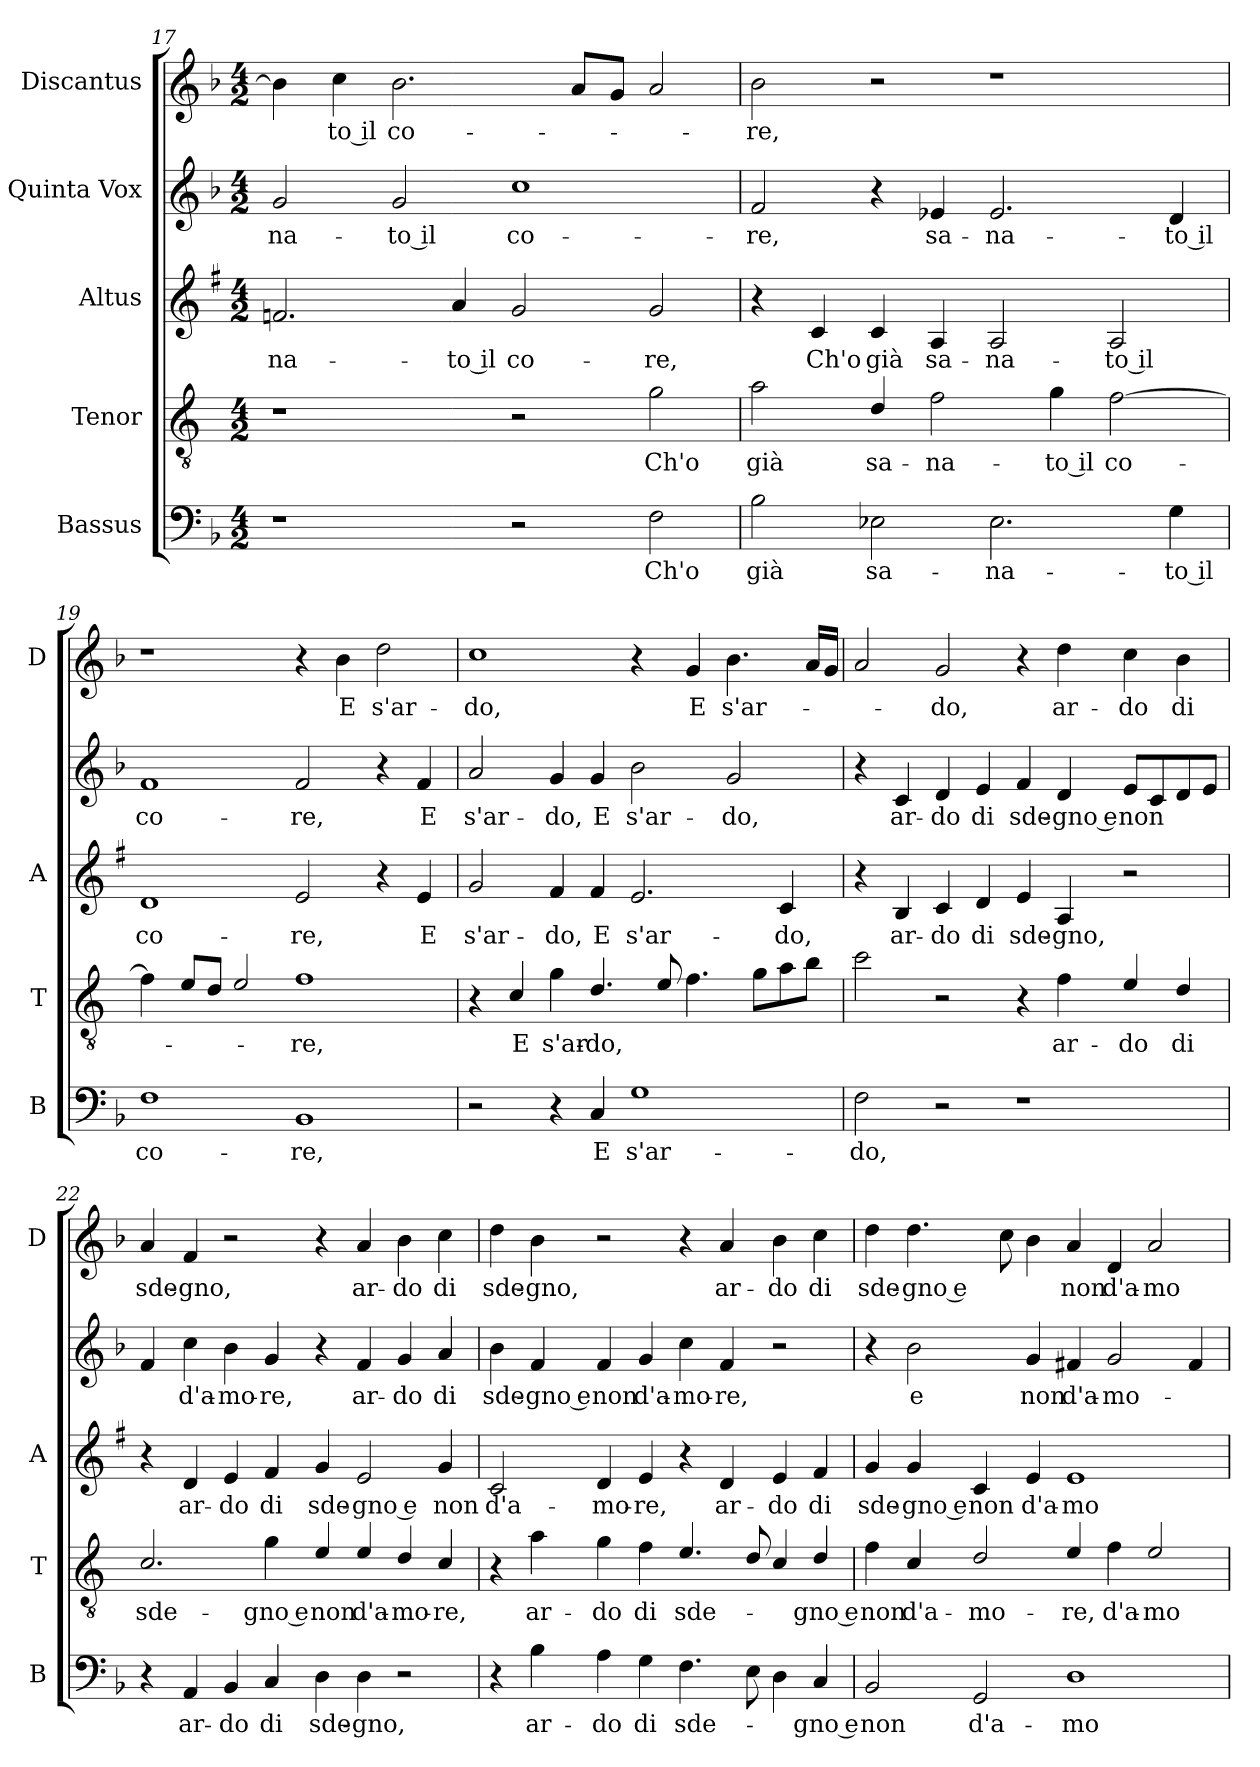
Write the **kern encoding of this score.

**kern	**text	**kern	**text	**kern	**text	**kern	**text	**kern	**text
*part5	*part5	*part4	*part4	*part3	*part3	*part2	*part2	*part1	*part1
*staff5	*staff5	*staff4	*staff4	*staff3	*staff3	*staff2	*staff2	*staff1	*staff1
*I"Bassus	*	*I"Tenor	*	*I"Altus	*	*I"Quinta Vox	*	*I"Discantus	*
*I'B	*	*I'T	*	*I'A	*	*	*	*I'D	*
*clefF4	*	*clefGv2	*	*clefG2	*	*clefG2	*	*clefG2	*
*	*	*ITrd4c7	*	*ITrd1c2	*	*	*	*	*
*k[b-]	*	*k[b-]	*	*k[b-]	*	*k[b-]	*	*k[b-]	*
*F:	*	*F:	*	*F:	*	*F:	*	*F:	*
*M4/2	*	*M4/2	*	*M4/2	*	*M4/2	*	*M4/2	*
=17	=17	=17	=17	=17	=17	=17	=17	=17	=17
!	!	!	!	!	!LO:LY:b	!	!LO:LY:b	!	!
1r	.	1r	.	2.e-X/	-na-	2g/	-na-	4b-\]	.
!	!	!	!	!	!	!	!	!	!LO:LY:b
.	.	.	.	.	.	.	.	4cc\	-to il
!	!	!	!	!	!	!	!LO:LY:b	!	!LO:LY:b
.	.	.	.	.	.	2g/	-to il	2.b-\	co-
!	!	!	!	!	!LO:LY:b	!	!	!	!
.	.	.	.	4g/	-to il	.	.	.	.
!	!	!	!	!	!LO:LY:b	!	!LO:LY:b	!	!
2r	.	2r	.	2f/	co-	1cc	co-	.	.
.	.	.	.	.	.	.	.	8a/L	.
.	.	.	.	.	.	.	.	8g/J	.
!	!LO:LY:b	!	!LO:LY:b	!	!LO:LY:b	!	!	!	!
2F\	Ch'o	2c\	Ch'o	2f/	-re,	.	.	2a/	.
!!LO:LB:g=z
=18	=18	=18	=18	=18	=18	=18	=18	=18	=18
!	!LO:LY:b	!	!LO:LY:b	!	!	!	!LO:LY:b	!	!LO:LY:b
2B-\	già	2d\	già	4r	.	2f/	-re,	2b-\	-re,
!	!	!	!	!	!LO:LY:b	!	!	!	!
.	.	.	.	4B-/	Ch'o	.	.	.	.
!	!LO:LY:b	!	!LO:LY:b	!	!LO:LY:b	!	!	!	!
2E-X\	sa-	4G/	sa-	4B-/	già	4r	.	2r	.
!	!	!	!LO:LY:b	!	!LO:LY:b	!	!LO:LY:b	!	!
.	.	2B-\	-na-	4G/	sa-	4e-X/	sa-	.	.
!	!LO:LY:b	!	!	!	!LO:LY:b	!	!LO:LY:b	!	!
2.E-\	-na-	.	.	2G/	-na-	2.e-/	-na-	1r	.
!	!	!	!LO:LY:b	!	!	!	!	!	!
.	.	4c\	-to il	.	.	.	.	.	.
!	!	!	!LO:LY:b	!	!LO:LY:b	!	!	!	!
.	.	[2B-\	co-	2G/	-to il	.	.	.	.
!	!LO:LY:b	!	!	!	!	!	!LO:LY:b	!	!
4G\	-to il	.	.	.	.	4d/	-to il	.	.
=19	=19	=19	=19	=19	=19	=19	=19	=19	=19
!	!LO:LY:b	!	!	!	!LO:LY:b	!	!LO:LY:b	!	!
1F	co-	4B-\]	.	1c	co-	1f	co-	1r	.
.	.	8A/L	.	.	.	.	.	.	.
.	.	8G/J	.	.	.	.	.	.	.
.	.	2A/	.	.	.	.	.	.	.
!	!LO:LY:b	!	!LO:LY:b	!	!LO:LY:b	!	!LO:LY:b	!	!
1BB-	-re,	1B-	-re,	2d/	-re,	2f/	-re,	4r	.
!	!	!	!	!	!	!	!	!	!LO:LY:b
.	.	.	.	.	.	.	.	4b-\	E
!	!	!	!	!	!	!	!	!	!LO:LY:b
.	.	.	.	4r	.	4r	.	2dd\	s'ar-
!	!	!	!	!	!LO:LY:b	!	!LO:LY:b	!	!
.	.	.	.	4d/	E	4f/	E	.	.
=20	=20	=20	=20	=20	=20	=20	=20	=20	=20
!	!	!	!	!	!LO:LY:b	!	!LO:LY:b	!	!LO:LY:b
2r	.	4r	.	2f/	s'ar-	2a/	s'ar-	1cc	-do,
!	!	!	!LO:LY:b	!	!	!	!	!	!
.	.	4F/	E	.	.	.	.	.	.
!	!	!	!LO:LY:b	!	!LO:LY:b	!	!LO:LY:b	!	!
4r	.	4c\	s'ar-	4e/	-do,	4g/	-do,	.	.
!	!LO:LY:b	!	!LO:LY:b	!	!LO:LY:b	!	!LO:LY:b	!	!
4C/	E	4.G/	-do,	4e/	E	4g/	E	.	.
!	!LO:LY:b	!	!	!	!LO:LY:b	!	!LO:LY:b	!	!
1G	s'ar-	.	.	2.d/	s'ar-	2b-\	s'ar-	4r	.
.	.	8A/	.	.	.	.	.	.	.
!	!	!	!	!	!	!	!	!	!LO:LY:b
.	.	4.B-\	.	.	.	.	.	4g/	E
!	!	!	!	!	!	!	!LO:LY:b	!	!LO:LY:b
.	.	.	.	.	.	2g/	-do,	4.b-\	s'ar-
.	.	8c\L	.	.	.	.	.	.	.
!	!	!	!	!	!LO:LY:b	!	!	!	!
.	.	8d\	.	4B-/	-do,	.	.	.	.
.	.	8e\J	.	.	.	.	.	16a/LL	.
.	.	.	.	.	.	.	.	16g/JJ	.
=21	=21	=21	=21	=21	=21	=21	=21	=21	=21
!	!LO:LY:b	!	!	!	!	!	!	!	!
2F\	-do,	2f\	.	4r	.	4r	.	2a/	.
!	!	!	!	!	!LO:LY:b	!	!LO:LY:b	!	!
.	.	.	.	4A/	ar-	4c/	ar-	.	.
!	!	!	!	!	!LO:LY:b	!	!LO:LY:b	!	!LO:LY:b
2r	.	2r	.	4B-/	-do	4d/	-do	2g/	-do,
!	!	!	!	!	!LO:LY:b	!	!LO:LY:b	!	!
.	.	.	.	4c/	di	4e/	di	.	.
!	!	!	!	!	!LO:LY:b	!	!LO:LY:b	!	!
1r	.	4r	.	4d/	sde-	4f/	sde-	4r	.
!	!	!	!LO:LY:b	!	!LO:LY:b	!	!LO:LY:b	!	!LO:LY:b
.	.	4B-\	ar-	4G/	-gno,	4d/	-gno e	4dd\	ar-
!	!	!	!LO:LY:b	!	!	!	!LO:LY:b	!	!LO:LY:b
.	.	4A/	-do	2r	.	8e/L	non	4cc\	-do
.	.	.	.	.	.	8c/	.	.	.
!	!	!	!LO:LY:b	!	!	!	!	!	!LO:LY:b
.	.	4G/	di	.	.	8d/	.	4b-\	di
.	.	.	.	.	.	8e/J	.	.	.
!!LO:LB:g=z
=22	=22	=22	=22	=22	=22	=22	=22	=22	=22
!	!	!	!LO:LY:b	!	!	!	!	!	!LO:LY:b
4r	.	2.F/	sde-	4r	.	4f/	.	4a/	sde-
!	!LO:LY:b	!	!	!	!LO:LY:b	!	!LO:LY:b	!	!LO:LY:b
4AA/	ar-	.	.	4c/	ar-	4cc\	d'a-	4f/	-gno,
!	!LO:LY:b	!	!	!	!LO:LY:b	!	!LO:LY:b	!	!
4BB-/	-do	.	.	4d/	-do	4b-\	-mo-	2r	.
!	!LO:LY:b	!	!LO:LY:b	!	!LO:LY:b	!	!LO:LY:b	!	!
4C/	di	4c\	-gno e	4e/	di	4g/	-re,	.	.
!	!LO:LY:b	!	!LO:LY:b	!	!LO:LY:b	!	!	!	!
4D\	sde-	4A/	non	4f/	sde-	4r	.	4r	.
!	!LO:LY:b	!	!LO:LY:b	!	!LO:LY:b	!	!LO:LY:b	!	!LO:LY:b
4D\	-gno,	4A/	d'a-	2d/	-gno e	4f/	ar-	4a/	ar-
!	!	!	!LO:LY:b	!	!	!	!LO:LY:b	!	!LO:LY:b
2r	.	4G/	-mo-	.	.	4g/	-do	4b-\	-do
!	!	!	!LO:LY:b	!	!LO:LY:b	!	!LO:LY:b	!	!LO:LY:b
.	.	4F/	-re,	4f/	non	4a/	di	4cc\	di
=23	=23	=23	=23	=23	=23	=23	=23	=23	=23
!	!	!	!	!	!LO:LY:b	!	!LO:LY:b	!	!LO:LY:b
4r	.	4r	.	2B-/	d'a-	4b-\	sde-	4dd\	sde-
!	!LO:LY:b	!	!LO:LY:b	!	!	!	!LO:LY:b	!	!LO:LY:b
4B-\	ar-	4d\	ar-	.	.	4f/	-gno e	4b-\	-gno,
!	!LO:LY:b	!	!LO:LY:b	!	!LO:LY:b	!	!LO:LY:b	!	!
4A\	-do	4c\	-do	4c/	-mo-	4f/	non	2r	.
!	!LO:LY:b	!	!LO:LY:b	!	!LO:LY:b	!	!LO:LY:b	!	!
4G\	di	4B-\	di	4d/	-re,	4g/	d'a-	.	.
!	!LO:LY:b	!	!LO:LY:b	!	!	!	!LO:LY:b	!	!
4.F\	sde-	4.A/	sde-	4r	.	4cc\	-mo-	4r	.
!	!	!	!	!	!LO:LY:b	!	!LO:LY:b	!	!LO:LY:b
.	.	.	.	4c/	ar-	4f/	-re,	4a/	ar-
8E\	.	8G/	.	.	.	.	.	.	.
!	!	!	!	!	!LO:LY:b	!	!	!	!LO:LY:b
4D\	.	4F/	.	4d/	-do	2r	.	4b-\	-do
!	!LO:LY:b	!	!LO:LY:b	!	!LO:LY:b	!	!	!	!LO:LY:b
4C/	-gno e	4G/	-gno e	4e/	di	.	.	4cc\	di
=24	=24	=24	=24	=24	=24	=24	=24	=24	=24
!	!LO:LY:b	!	!LO:LY:b	!	!LO:LY:b	!	!	!	!LO:LY:b
2BB-/	non	4B-\	non	4f/	sde-	4r	.	4dd\	sde-
!	!	!	!LO:LY:b	!	!LO:LY:b	!	!LO:LY:b	!	!LO:LY:b
.	.	4F/	d'a-	4f/	-gno e	2b-\	e	4.dd\	-gno e
!	!LO:LY:b	!	!LO:LY:b	!	!LO:LY:b	!	!	!	!
2GG/	d'a-	2G/	-mo-	4B-/	non	.	.	.	.
.	.	.	.	.	.	.	.	8cc\	.
!	!	!	!	!	!LO:LY:b	!	!LO:LY:b	!	!
.	.	.	.	4d/	d'a-	4g/	non	4b-\	.
!	!LO:LY:b	!	!LO:LY:b	!	!LO:LY:b	!	!LO:LY:b	!	!LO:LY:b
1D	-mo-	4A/	-re,	1d	-mo-	4f#X/	d'a-	4a/	non
!	!	!	!LO:LY:b	!	!	!	!LO:LY:b	!	!LO:LY:b
.	.	4B-\	d'a-	.	.	2g/	-mo-	4d/	d'a-
!	!	!	!LO:LY:b	!	!	!	!	!	!LO:LY:b
.	.	2A/	-mo-	.	.	.	.	2a/	-mo-
.	.	.	.	.	.	4f#/	.	.	.
=	=	=	=	=	=	=	=	=	=
*-	*-	*-	*-	*-	*-	*-	*-	*-	*-
